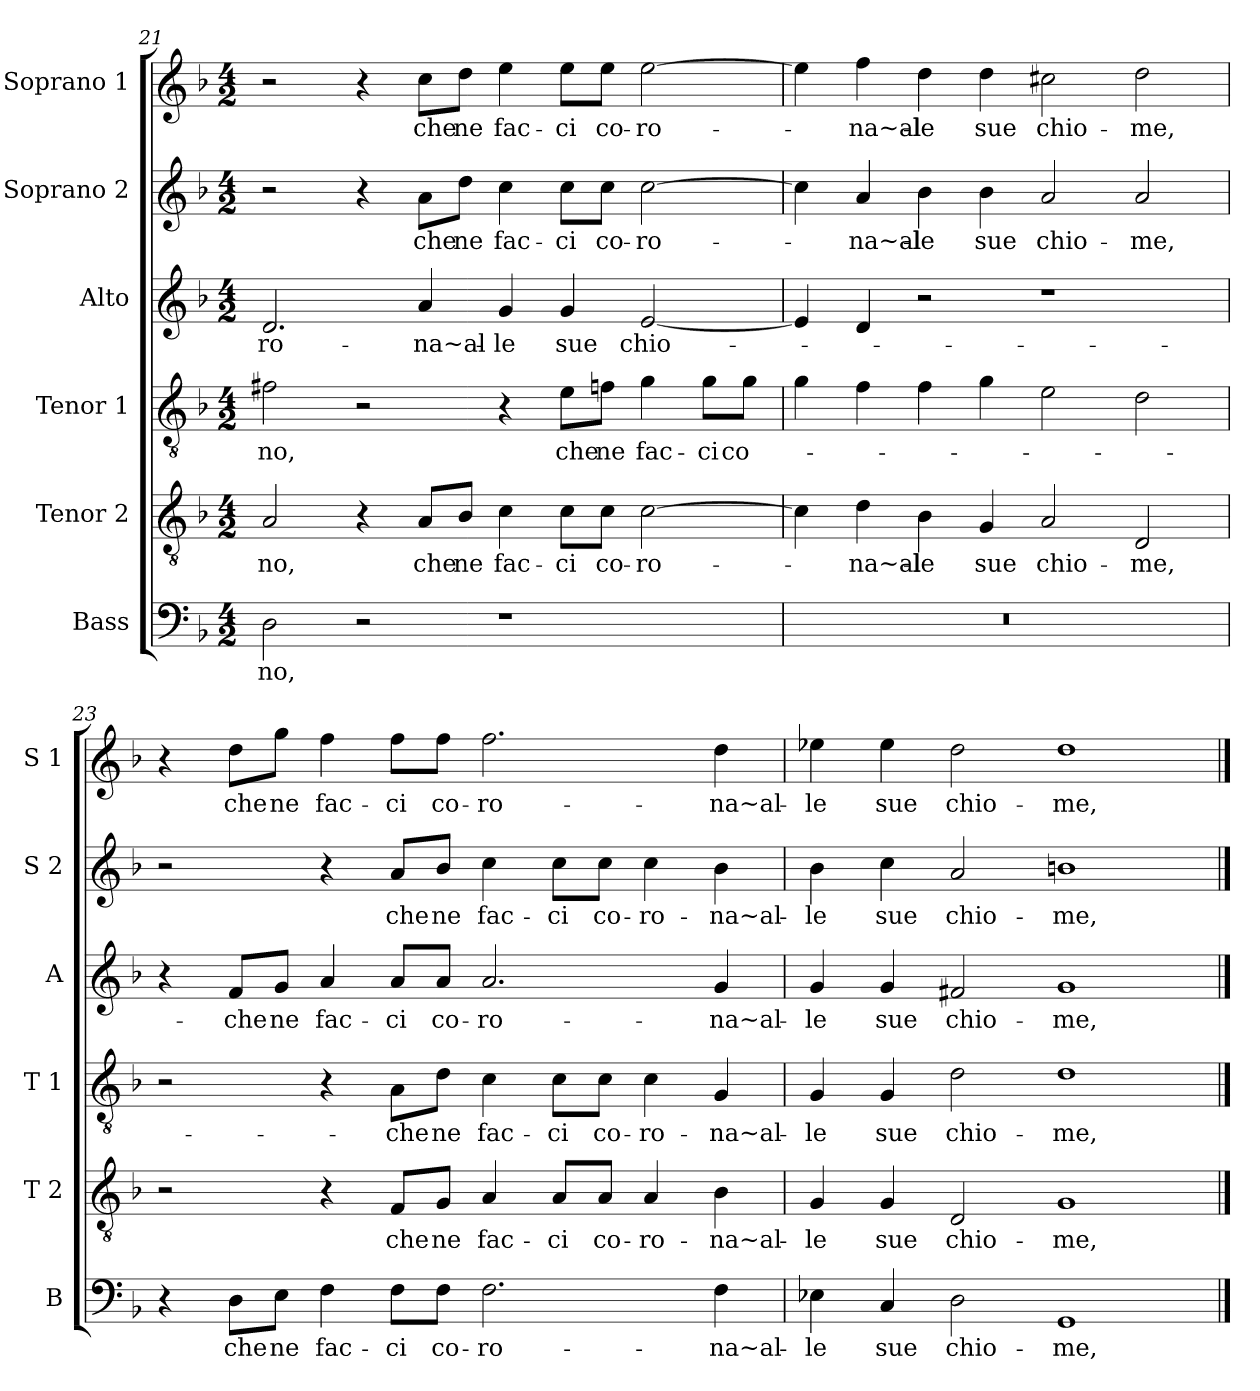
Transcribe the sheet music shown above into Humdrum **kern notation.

**kern	**text	**kern	**text	**kern	**text	**kern	**text	**kern	**text	**kern	**text
*part6	*part6	*part5	*part5	*part4	*part4	*part3	*part3	*part2	*part2	*part1	*part1
*staff6	*staff6	*staff5	*staff5	*staff4	*staff4	*staff3	*staff3	*staff2	*staff2	*staff1	*staff1
*I"Bass	*	*I"Tenor 2	*	*I"Tenor 1	*	*I"Alto	*	*I"Soprano 2	*	*I"Soprano 1	*
*I'B	*	*I'T 2	*	*I'T 1	*	*I'A	*	*I'S 2	*	*I'S 1	*
!!LO:PB:g=z
*clefF4	*	*clefGv2	*	*clefGv2	*	*clefG2	*	*clefG2	*	*clefG2	*
*k[b-]	*	*k[b-]	*	*k[b-]	*	*k[b-]	*	*k[b-]	*	*k[b-]	*
*F:	*	*F:	*	*F:	*	*F:	*	*F:	*	*F:	*
*M4/2	*	*M4/2	*	*M4/2	*	*M4/2	*	*M4/2	*	*M4/2	*
=21	=21	=21	=21	=21	=21	=21	=21	=21	=21	=21	=21
!	!LO:LY:b	!	!LO:LY:b	!	!LO:LY:b	!	!LO:LY:b	!	!	!	!
2D\	-no,	2A/	-no,	2f#X\	-no,	2.d/	-ro-	2r	.	2r	.
2r	.	4r	.	2r	.	.	.	4r	.	4r	.
!	!	!	!LO:LY:b	!	!	!	!LO:LY:b	!	!LO:LY:b	!	!LO:LY:b
.	.	8A/L	che	.	.	4a/	-na~al-	8a\L	che	8cc\L	che
!	!	!	!LO:LY:b	!	!	!	!	!	!LO:LY:b	!	!LO:LY:b
.	.	8B-/J	ne	.	.	.	.	8dd\J	ne	8dd\J	ne
!	!	!	!LO:LY:b	!	!	!	!LO:LY:b	!	!LO:LY:b	!	!LO:LY:b
1r	.	4c\	fac-	4r	.	4g/	-le	4cc\	fac-	4ee\	fac-
!	!	!	!LO:LY:b	!	!LO:LY:b	!	!LO:LY:b	!	!LO:LY:b	!	!LO:LY:b
.	.	8c\L	-ci	8e\L	che	4g/	sue	8cc\L	-ci	8ee\L	-ci
!	!	!	!LO:LY:b	!	!LO:LY:b	!	!	!	!LO:LY:b	!	!LO:LY:b
.	.	8c\J	co-	8fn\J	ne	.	.	8cc\J	co-	8ee\J	co-
!	!	!	!LO:LY:b	!	!LO:LY:b	!	!LO:LY:b	!	!LO:LY:b	!	!LO:LY:b
.	.	[2c\	-ro-	4g\	fac-	[2e/	chio-	[2cc\	-ro-	[2ee\	-ro-
!	!	!	!	!	!LO:LY:b	!	!	!	!	!	!
.	.	.	.	8g\L	-ci	.	.	.	.	.	.
!	!	!	!	!	!LO:LY:b	!	!	!	!	!	!
.	.	.	.	8g\J	co-	.	.	.	.	.	.
=22	=22	=22	=22	=22	=22	=22	=22	=22	=22	=22	=22
0r	.	4c\]	.	4g\	.	4e/]	.	4cc\]	.	4ee\]	.
!	!	!	!LO:LY:b	!	!	!	!	!	!LO:LY:b	!	!LO:LY:b
.	.	4d\	-na~al-	4f\	.	4d/	.	4a/	-na~al-	4ff\	-na~al-
!	!	!	!LO:LY:b	!	!	!	!	!	!LO:LY:b	!	!LO:LY:b
.	.	4B-\	-le	4f\	.	2r	.	4b-\	-le	4dd\	-le
!	!	!	!LO:LY:b	!	!	!	!	!	!LO:LY:b	!	!LO:LY:b
.	.	4G/	sue	4g\	.	.	.	4b-\	sue	4dd\	sue
!	!	!	!LO:LY:b	!	!	!	!	!	!LO:LY:b	!	!LO:LY:b
.	.	2A/	chio-	2e\	.	1r	.	2a/	chio-	2cc#X\	chio-
!	!	!	!LO:LY:b	!	!	!	!	!	!LO:LY:b	!	!LO:LY:b
.	.	2D/	-me,	2d\	.	.	.	2a/	-me,	2dd\	-me,
=23	=23	=23	=23	=23	=23	=23	=23	=23	=23	=23	=23
4r	.	2r	.	2r	.	4r	.	2r	.	4r	.
!	!LO:LY:b	!	!	!	!	!	!LO:LY:b	!	!	!	!LO:LY:b
8D\L	che	.	.	.	.	8f/L	-che	.	.	8dd\L	che
!	!LO:LY:b	!	!	!	!	!	!LO:LY:b	!	!	!	!LO:LY:b
8E\J	ne	.	.	.	.	8g/J	ne	.	.	8gg\J	ne
!	!LO:LY:b	!	!	!	!	!	!LO:LY:b	!	!	!	!LO:LY:b
4F\	fac-	4r	.	4r	.	4a/	fac-	4r	.	4ff\	fac-
!	!LO:LY:b	!	!LO:LY:b	!	!LO:LY:b	!	!LO:LY:b	!	!LO:LY:b	!	!LO:LY:b
8F\L	-ci	8F/L	che	8A\L	-che	8a/L	-ci	8a/L	che	8ff\L	-ci
!	!LO:LY:b	!	!LO:LY:b	!	!LO:LY:b	!	!LO:LY:b	!	!LO:LY:b	!	!LO:LY:b
8F\J	co-	8G/J	ne	8d\J	ne	8a/J	co-	8b-/J	ne	8ff\J	co-
!	!LO:LY:b	!	!LO:LY:b	!	!LO:LY:b	!	!LO:LY:b	!	!LO:LY:b	!	!LO:LY:b
2.F\	-ro-	4A/	fac-	4c\	fac-	2.a/	-ro-	4cc\	fac-	2.ff\	-ro-
!	!	!	!LO:LY:b	!	!LO:LY:b	!	!	!	!LO:LY:b	!	!
.	.	8A/L	-ci	8c\L	-ci	.	.	8cc\L	-ci	.	.
!	!	!	!LO:LY:b	!	!LO:LY:b	!	!	!	!LO:LY:b	!	!
.	.	8A/J	co-	8c\J	co-	.	.	8cc\J	co-	.	.
!	!	!	!LO:LY:b	!	!LO:LY:b	!	!	!	!LO:LY:b	!	!
.	.	4A/	-ro-	4c\	-ro-	.	.	4cc\	-ro-	.	.
!	!LO:LY:b	!	!LO:LY:b	!	!LO:LY:b	!	!LO:LY:b	!	!LO:LY:b	!	!LO:LY:b
4F\	-na~al-	4B-\	-na~al-	4G/	-na~al-	4g/	-na~al-	4b-\	-na~al-	4dd\	-na~al-
!!LO:LB:g=z
=24	=24	=24	=24	=24	=24	=24	=24	=24	=24	=24	=24
!	!LO:LY:b	!	!LO:LY:b	!	!LO:LY:b	!	!LO:LY:b	!	!LO:LY:b	!	!LO:LY:b
4E-X\	-le	4G/	-le	4G/	-le	4g/	-le	4b-\	-le	4ee-X\	-le
!	!LO:LY:b	!	!LO:LY:b	!	!LO:LY:b	!	!LO:LY:b	!	!LO:LY:b	!	!LO:LY:b
4C/	sue	4G/	sue	4G/	sue	4g/	sue	4cc\	sue	4ee-\	sue
!	!LO:LY:b	!	!LO:LY:b	!	!LO:LY:b	!	!LO:LY:b	!	!LO:LY:b	!	!LO:LY:b
2D\	chio-	2D/	chio-	2d\	chio-	2f#X/	chio-	2a/	chio-	2dd\	chio-
!	!LO:LY:b	!	!LO:LY:b	!	!LO:LY:b	!	!LO:LY:b	!	!LO:LY:b	!	!LO:LY:b
1GG	-me,	1G	-me,	1d	-me,	1g	-me,	1bn	-me,	1dd	-me,
==	==	==	==	==	==	==	==	==	==	==	==
*-	*-	*-	*-	*-	*-	*-	*-	*-	*-	*-	*-
